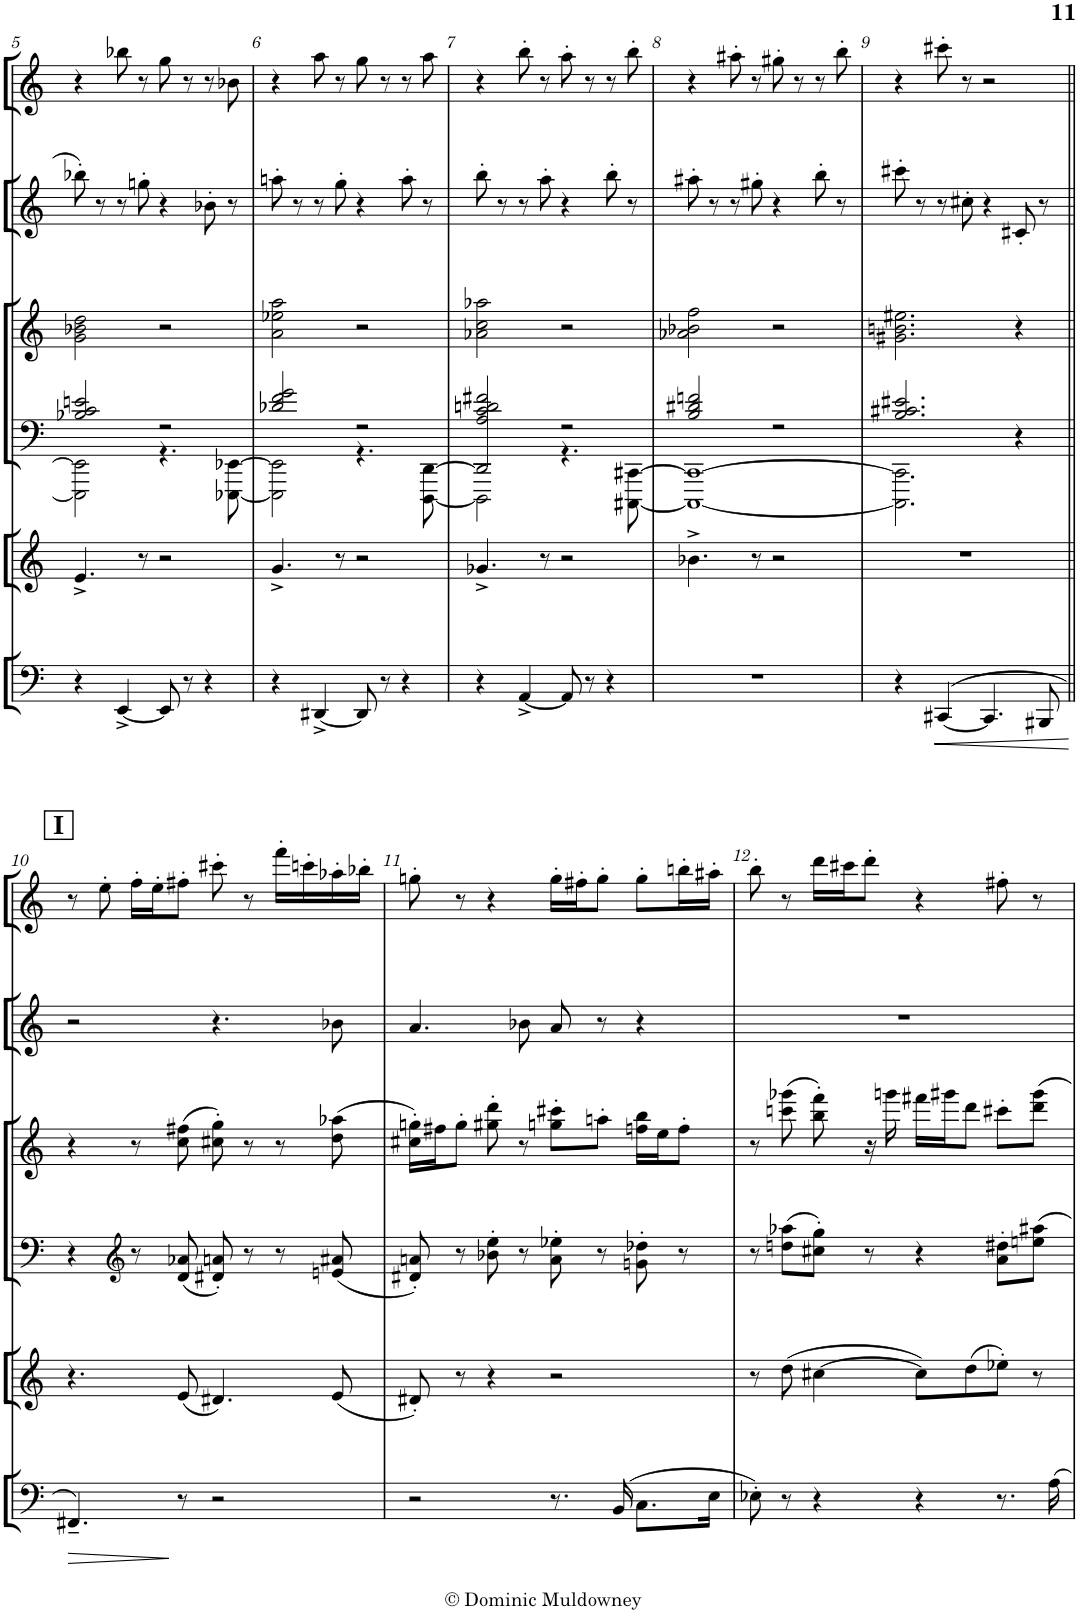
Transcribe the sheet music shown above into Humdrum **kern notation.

**kern	**dynam	**kern	**kern	**kern	**kern	**kern
*part6	*part6	*part5	*part4	*part3	*part2	*part1
*staff6	*staff6	*staff5	*staff4	*staff3	*staff2	*staff1
*I"VC	*	*I"VLN	*I"LH	*I"RH	*I"clt l	*I"flt
!!LO:PB:g=z
*clefF4	*	*clefG2	*clefF4	*clefG2	*clefG2	*clefG2
*k[]	*	*k[]	*k[]	*k[]	*k[]	*k[]
*M4/4	*	*M4/4	*M4/4	*M4/4	*M4/4	*M4/4
=5	=5	=5	=5	=5	=5	=5
*	*	*	*^	*	*	*
4r	.	4.e^/	2B-X/ 2c/ 2en/	2EEE\] 2EE\]	2g\ 2b-X\ 2dd\	8bb-X'\	4r
.	.	.	.	.	.	8r	.
[4EE^/	.	.	.	.	.	8r	8bb-X\
.	.	8r	.	.	.	8ggn'\	8r
8EE/]	.	2r	2r	4.r	2r	4r	8gg\
8r	.	.	.	.	.	.	8r
4r	.	.	.	.	.	8b-X'\	8r
.	.	.	.	[8EEE-X\ [>8EE-X\	.	8r	8b-X\
=6	=6	=6	=6	=6	=6	=6	=6
4r	.	4.g^/	2d-X/ 2f/ 2g/	2EEE-\] 2EE-\]	2a\ 2ee-X\ 2aa\	8aan'\	4r
.	.	.	.	.	.	8r	.
[4DD#X^/	.	.	.	.	.	8r	8aa\
.	.	8r	.	.	.	8gg'\	8r
8DD#/]	.	2r	2r	4.r	2r	4r	8gg\
8r	.	.	.	.	.	.	8r
4r	.	.	.	.	.	8aa'\	8r
.	.	.	.	[8DDD\ [>8DD\	.	8r	8aa\
=7	=7	=7	=7	=7	=7	=7	=7
4r	.	4.g-X^/	2DD/] 2A/ 2c/ 2dn/ 2f#X/	2DDD\]	2a-X\ 2cc\ 2aa-X\	8bb'\	4r
.	.	.	.	.	.	8r	.
[4AA^/	.	.	.	.	.	8r	8bb'\
.	.	8r	.	.	.	8aa'\	8r
8AA/]	.	2r	2r	4.r	2r	4r	8aa'\
8r	.	.	.	.	.	.	8r
4r	.	.	.	.	.	8bb'\	8r
.	.	.	.	[8CCC#X\ [>8CC#X\	.	8r	8bb'\
=8	=8	=8	=8	=8	=8	=8	=8
1r	.	4.b-X^\	2B/ 2d#X/ 2fn/	1CCC#_ 1CC#_	2a-X\ 2b-X\ 2ff\	8aa#X'\	4r
.	.	.	.	.	.	8r	.
.	.	.	.	.	.	8r	8aa#X'\
.	.	8r	.	.	.	8gg#X'\	8r
.	.	2r	2r	.	2r	4r	8gg#X'\
.	.	.	.	.	.	.	8r
.	.	.	.	.	.	8bb'\	8r
.	.	.	.	.	.	8r	8bb'\
=9	=9	=9	=9	=9	=9	=9	=9
4r	.	1r	2.B/ 2.c#X/ 2.e#X/	2.CCC#\] 2.CC#\]	2.g#X\ 2.bn\ 2.ee#X\	8ccc#X'\	4r
.	.	.	.	.	.	8r	.
!	!LO:HP:b	!	!	!	!	!	!
(>[4CC#X/	<	.	.	.	.	8r	8ccc#X'\
.	.	.	.	.	.	8cc#X'\	8r
4.CC#/]	.	.	.	.	.	4r	2r
.	.	.	4r	4ryy	4r	8c#X'/	.
8BBB#X/	.	.	.	.	.	8r	.
*	*	*	*v	*v	*	*	*
.	[	.	.	.	.	.
!!LO:LB:g=z
!!LO:REH:place=s1:a:B:cj:fs=14:t=I
=10||	=10||	=10||	=10||	=10||	=10||	=10||
!	!LO:HP:b	!	!	!	!	!
4.FF#X~/)	>	4.r	4r	4r	2r	8r
.	.	.	.	.	.	8ee'\
*	*	*	*clefG2	*	*	*
.	.	.	8r	8r	.	16ff'\LL
.	.	.	.	.	.	16ee'\J
8r	]	(8e/	(8d/ 8a-X/	(8cc\ 8ff#X\	.	8ff#X'\J
2r	.	4.d#X/)	8d#X/' 8an/')	8cc#X\' 8gg\')	4.r	8ccc#X'\
.	.	.	8r	8r	.	8r
.	.	.	8r	8r	.	16fff'\LL
.	.	.	.	.	.	16cccn'\
.	.	(8e/	(8en/ 8a#X/	(8dd\ 8aa-X\	8b-X\	16aa-X'\
.	.	.	.	.	.	16bb-X'\JJ
=11	=11	=11	=11	=11	=11	=11
2r	.	8d#X'/)	8d#X/' 8an/')	16cc#X\' 16ggn\'LL)	4.a/	8ggn'\
.	.	.	.	16ff#X\J	.	.
.	.	8r	8r	8gg'\J	.	8r
.	.	4r	8b-X\' 8ee\'	8gg#X\' 8ddd\'	.	4r
.	.	.	8r	8r	8b-X\	.
8.r	.	2r	8a\' 8ee-X\'	8ggn\' 8ccc#X\'L	8a/	16gg'\LL
.	.	.	.	.	.	16ff#X'\J
.	.	.	8r	8aan'\J	8r	8gg'\J
(16BB/	.	.	.	.	.	.
8.C\L	.	.	8gn\' 8dd-X\'	16ffn\ 16bb\LL	4r	8gg'\L
.	.	.	.	16ee\J	.	.
.	.	.	8r	8ff'\J	.	16bbn'\L
16E\Jk	.	.	.	.	.	16aa#X'\JJ
=12	=12	=12	=12	=12	=12	=12
8E-X'\)	.	8r	8r	8r	1r	8bb'\
8r	.	(8dd\	(8ddn\ 8aa-X\L	(8cccn\ 8ggg-X\	.	8r
4r	.	[4cc#X\	8cc#X\' 8gg\'J)	8bb\' 8fff\')	.	16ddd\LL
.	.	.	.	.	.	16ccc#X\J
.	.	.	8r	16r	.	8ddd'\J
.	.	.	.	16gggn\	.	.
4r	.	8cc#\L])	4r	16fff#X\LL	.	4r
.	.	.	.	16ggg#X\J	.	.
.	.	(8dd\	.	8ddd\J	.	.
8.r	.	8ee-X'\J)	8a\' 8dd#X\'L	8ccc#X'\L	.	8ff#X'\
.	.	8r	8een\ 8aa#X\J	8ddd\ 8ggg#\J	.	8r
16A\	.	.	.	.	.	.
=	=	=	=	=	=	=
*-	*-	*-	*-	*-	*-	*-
